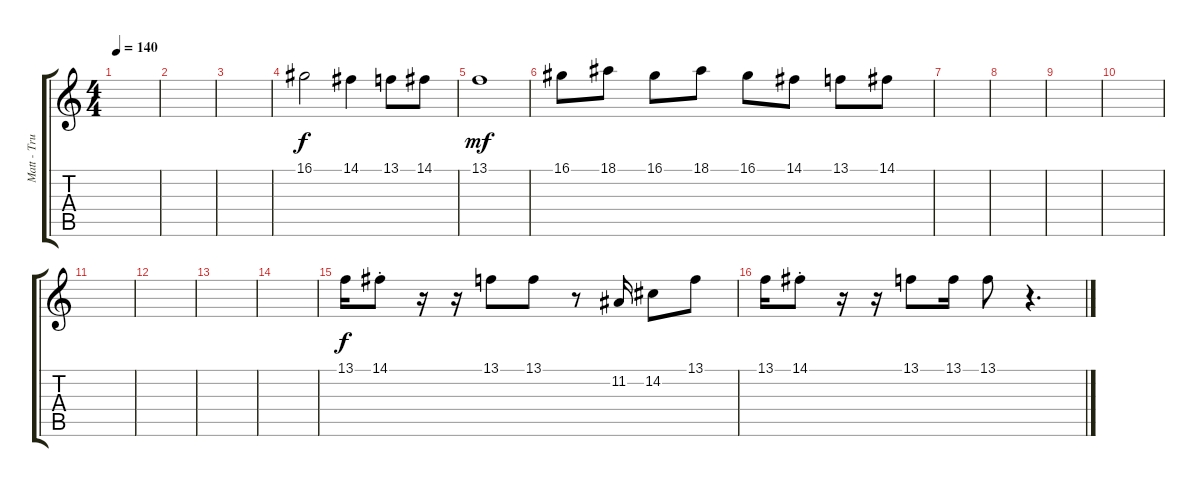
\track ("Matt - Trumpet" "Matt - Tru") {instrument trumpet}
\staff {score tabs}
\tuning (E4 B3 G3 D3 A2 E2) {hide}
\ts (4 4)
\tempo 140
\clef g2
\ks c
|
|
|
16.1.2 14.1.4 13.1.8 14.1.8 |
13.1.1{dy mf} |
16.1.8 18.1.8 16.1.8 18.1.8 16.1.8 14.1.8 13.1.8 14.1.8 |
|
|
|
|
|
|
|
|
13.1.16{dy f} 14.1{st}.8 r.16 r.16 13.1.8 13.1.8 r.8 11.2.16 14.2.8 13.1.8 |
13.1.16 14.1{st}.8 r.16 r.16 13.1.8 13.1.16 13.1.8 r.4{d}
